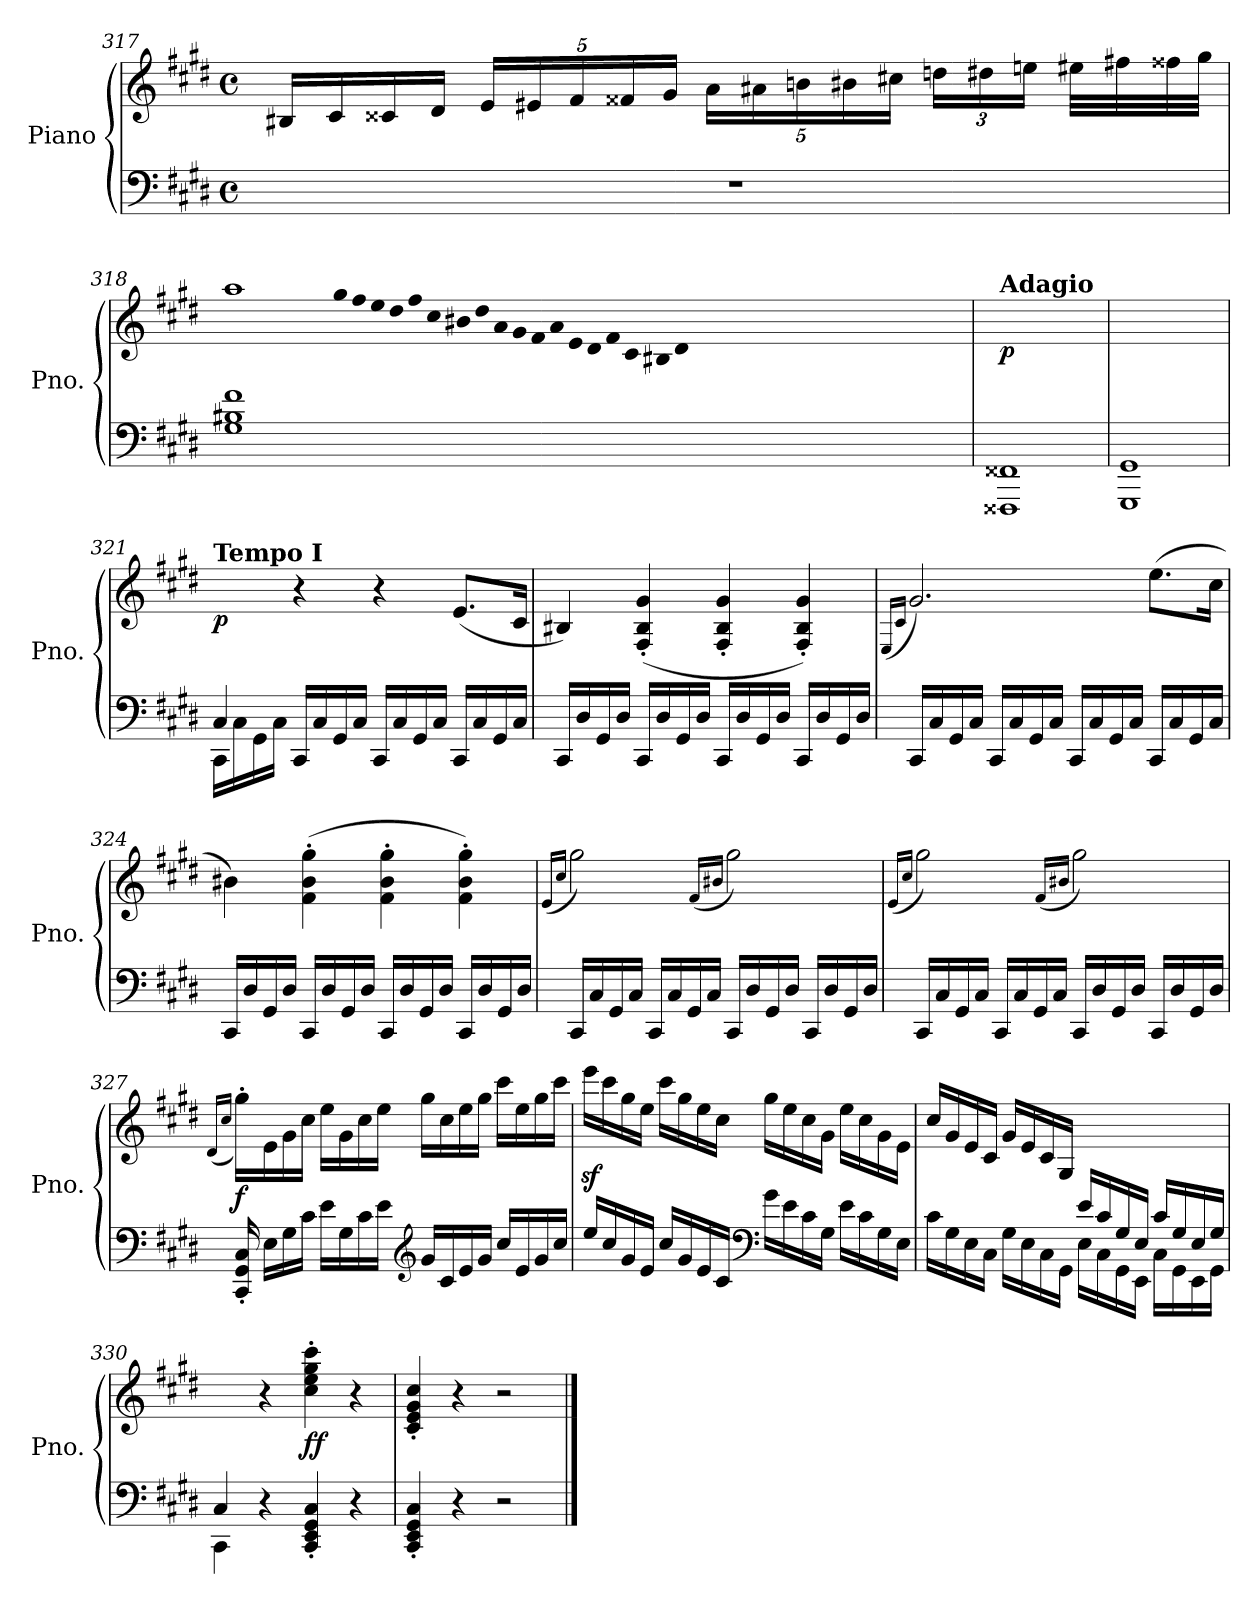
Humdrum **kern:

**kern	**kern	**dynam
*part1	*part1	*part1
*staff2	*staff1	*staff1/2
*I"Piano	*	*
*I'Pno.	*	*
!!LO:LB:g=z
*clefF4	*clefG2	*
*k[f#c#g#d#]	*k[f#c#g#d#]	*
*M4/4	*M4/4	*
*met(c)	*met(c)	*
=317	=317	=317
1r	16B#X/LL	.
.	16c#/	.
.	16c##X/	.
.	16d#/JJ	.
*	*Xbrackettup	*
.	20e/LL	.
.	20e#X/	.
.	20f#/	.
.	20f##X/	.
.	20g#/JJ	.
.	20a\LL	.
.	20a#X\	.
.	20bn\	.
.	20b#X\	.
.	20cc#X\JJ	.
.	24ddn\LL	.
.	24dd#X\	.
.	24een\JJ	.
.	32ee#X\LLL	.
.	32ff#X\	.
.	32ff##X\	.
.	32gg#\JJJ	.
=318	=318	=318
*^	*	*
160%247ryy	1G# 1B#X 1f#	(1aa	.
*	*	*Xtuplet	*
!	!	!LO:N:vis=8	!
.	4r;yy	960%29gg#\L	.
!	!	!LO:N:vis=8	!
.	.	960%29ff#\	.
!	!	!LO:N:vis=8	!
.	.	960%29ee\	.
!	!	!LO:N:vis=8	!
.	.	960%29dd#\	.
!	!	!LO:N:vis=8	!
.	.	960%29ff#\	.
!	!	!LO:N:vis=8	!
.	.	960%29cc#\	.
!	!	!LO:N:vis=8	!
.	.	960%29b#X\	.
!	!	!LO:N:vis=8	!
.	.	960%29dd#\	.
!	!	!LO:N:vis=8	!
.	.	960%29a\	.
.	4r;yy	.	.
!	!	!LO:N:vis=8	!
.	.	960%29g#\	.
!	!	!LO:N:vis=8	!
.	.	960%29f#\	.
!	!	!LO:N:vis=8	!
.	.	960%29a\	.
!	!	!LO:N:vis=8	!
.	.	960%29e\	.
!	!	!LO:N:vis=8	!
.	.	960%29d#\	.
!	!	!LO:N:vis=8	!
.	.	960%29f#\	.
!	!	!LO:N:vis=8	!
.	.	960%29c#\	.
!	!	!LO:N:vis=8	!
.	.	960%29B#X\	.
.	4r;yy	.	.
!	!	!LO:N:vis=8	!
.	.	960%29d#\	.
!LO:N:vis=8	!	!	!
960%29A/	.	160%73ryy	.
!LO:N:vis=8	!	!	!
960%29G#/	.	.	.
!LO:N:vis=8	!	!	!
960%29F#/	.	.	.
!LO:N:vis=8	!	!	!
960%29A/	.	.	.
!LO:N:vis=8	!	!	!
960%29E/	.	.	.
!LO:N:vis=8	!	!	!
960%29D#/	.	.	.
!LO:N:vis=8	!	!	!
960%29F#/	.	.	.
.	4r;yy	.	.
!LO:N:vis=8	!	!	!
960%29C#/	.	.	.
!LO:N:vis=8	!	!	!
960%29BB#X/J	.	.	.
!LO:N:vis=4	!	!	!
480%29D#'/	.	.	.
!LO:N:vis=4	!	!	!
480%29AA'/	.	.	.
!LO:N:vis=4	!	!	!
480%29GG#'/	.	.	.
320ryy	.	.	.
!!LO:LB:g=z
=319	=319	=319	=319
!	!	!LO:TX:a:B:t=Adagio	!
!	!	!	!LO:DY:b
1FF##X)	1FFF##X	1ryy	p
=320	=320	=320	=320
1GG#	1GGG#	1ryy	.
=321	=321	=321	=321
!	!	!LO:TX:a:B:t=Tempo I	!
!	!	!	!LO:DY:b
4C#/	16CC#\LL	4ryy	p
.	16C#\	.	.
.	16GG#\	.	.
.	16C#\JJ	.	.
2.ryy	16CC#/LL	4r	.
.	16C#/	.	.
.	16GG#/	.	.
.	16C#/JJ	.	.
.	16CC#/LL	4r	.
.	16C#/	.	.
.	16GG#/	.	.
.	16C#/JJ	.	.
.	16CC#/LL	(8.e/L	.
.	16C#/	.	.
.	16GG#/	.	.
.	16C#/JJ	16c#/Jk	.
*v	*v	*	*
=322	=322	=322
16CC#/LL	4B#X/)	.
16D#/	.	.
16GG#/	.	.
16D#/JJ	.	.
16CC#/LL	(>4F#/' 4B#/' 4g#/'	.
16D#/	.	.
16GG#/	.	.
16D#/JJ	.	.
16CC#/LL	4F#/' 4B#/' 4g#/'	.
16D#/	.	.
16GG#/	.	.
16D#/JJ	.	.
16CC#/LL	4F#/' 4B#/' 4g#/')	.
16D#/	.	.
16GG#/	.	.
16D#/JJ	.	.
!!LO:LB:g=z
=323	=323	=323
.	(16qE/LL	.
.	16qc#/JJ	.
16CC#/LL	2.g#/)	.
16C#/	.	.
16GG#/	.	.
16C#/JJ	.	.
16CC#/LL	.	.
16C#/	.	.
16GG#/	.	.
16C#/JJ	.	.
16CC#/LL	.	.
16C#/	.	.
16GG#/	.	.
16C#/JJ	.	.
16CC#/LL	(8.ee\L	.
16C#/	.	.
16GG#/	.	.
16C#/JJ	16cc#\Jk	.
=324	=324	=324
16CC#/LL	4b#X\)	.
16D#/	.	.
16GG#/	.	.
16D#/JJ	.	.
16CC#/LL	(4f#\' 4b#\' 4gg#\'	.
16D#/	.	.
16GG#/	.	.
16D#/JJ	.	.
16CC#/LL	4f#\' 4b#\' 4gg#\'	.
16D#/	.	.
16GG#/	.	.
16D#/JJ	.	.
16CC#/LL	4f#\' 4b#\' 4gg#\')	.
16D#/	.	.
16GG#/	.	.
16D#/JJ	.	.
=325	=325	=325
.	(16qe/LL	.
.	16qcc#/JJ	.
16CC#/LL	2gg#\)	.
16C#/	.	.
16GG#/	.	.
16C#/JJ	.	.
16CC#/LL	.	.
16C#/	.	.
16GG#/	.	.
16C#/JJ	.	.
.	(16qf#/LL	.
.	16qb#X/JJ	.
16CC#/LL	2gg#\)	.
16D#/	.	.
16GG#/	.	.
16D#/JJ	.	.
16CC#/LL	.	.
16D#/	.	.
16GG#/	.	.
16D#/JJ	.	.
!!LO:LB:g=z
=326	=326	=326
.	(16qe/LL	.
.	16qcc#/JJ	.
16CC#/LL	2gg#\)	.
16C#/	.	.
16GG#/	.	.
16C#/JJ	.	.
16CC#/LL	.	.
16C#/	.	.
16GG#/	.	.
16C#/JJ	.	.
.	(16qf#/LL	.
.	16qb#X/JJ	.
16CC#/LL	2gg#\)	.
16D#/	.	.
16GG#/	.	.
16D#/JJ	.	.
16CC#/LL	.	.
16D#/	.	.
16GG#/	.	.
16D#/JJ	.	.
=327	=327	=327
.	(>16qd#/LL	.
.	16qcc#/JJ	.
!	!	!LO:DY:b
16CC#/' 16GG#/' 16C#/'	16gg#'\LL)	f
16E\LL	(16e\	.
16G#\	16g#\	.
16c#\JJ	16cc#\JJ	.
16e\LL	16ee\LL	.
16G#\	16g#\	.
16c#\	16cc#\	.
16e\JJ	16ee\JJ	.
*clefG2	*	*
16g#/LL	16gg#\LL	.
16c#/	16cc#\	.
16e/	16ee\	.
16g#/JJ	16gg#\JJ	.
16cc#/LL	16ccc#\LL	.
16e/	16ee\	.
16g#/	16gg#\	.
16cc#/JJ	16ccc#\JJ	.
!!LO:LB:g=z
=328	=328	=328
16ee/LL	16eeez<\LL	.
16cc#/	16ccc#\	.
16g#/	16gg#\	.
16e/JJ	16ee\JJ	.
16cc#/LL	16ccc#\LL	.
16g#/	16gg#\	.
16e/	16ee\	.
16c#/JJ	16cc#\JJ	.
*clefF4	*	*
16g#\LL	16gg#\LL	.
16e\	16ee\	.
16c#\	16cc#\	.
16G#\JJ	16g#\JJ	.
16e\LL	16ee\LL	.
16c#\	16cc#\	.
16G#\	16g#\	.
16E\JJ	16e\JJ	.
=329	=329	=329
*^	*	*
2ryy	16c#\LL	16cc#/LL	.
.	16G#\	16g#/	.
.	16E\	16e/	.
.	16C#\JJ	16c#/JJ	.
.	16G#\LL	16g#/LL	.
.	16E\	16e/	.
.	16C#\	16c#/	.
.	16GG#\JJ	16G#/JJ	.
16e/LL	16E\LL	2ryy	.
16c#/	16C#\	.	.
16G#/	16GG#\	.	.
16E/JJ	16EE\JJ	.	.
16c#/LL	16C#\LL	.	.
16G#/	16GG#\	.	.
16E/	16EE\	.	.
16G#/JJ	16GG#\JJ	.	.
=330	=330	=330	=330
4C#/)	4CC#\	4ryy	.
2.ryy	4r	4r	.
!	!	!	!LO:DY:b
.	4CC#/' 4EE/' 4GG#/' 4C#/'	4cc#\' 4ee\' 4gg#\' 4ccc#\'	ff
.	4r	4r	.
*v	*v	*	*
=331	=331	=331
4CC#/' 4EE/' 4GG#/' 4C#/'	4c#/' 4e/' 4g#/' 4cc#/'	.
4r	4r	.
2r	2r	.
==	==	==
*-	*-	*-
